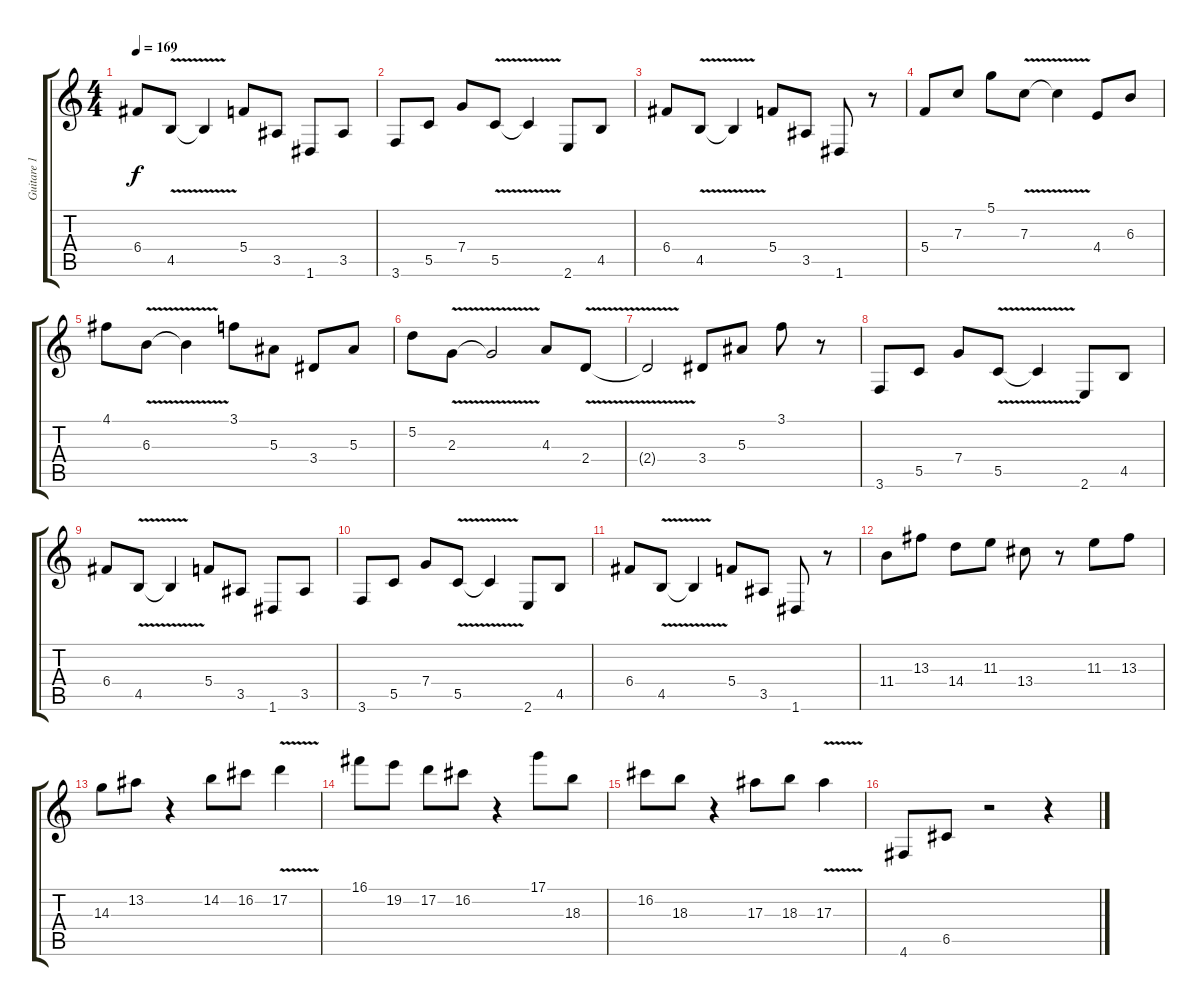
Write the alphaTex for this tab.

\track ("Guitare 1" "Guitare 1") {instrument distortionguitar}
\staff {score tabs}
\tuning (D4 A3 F3 C3 G2 D2) {hide}
\ts (4 4)
\tempo 169
\clef g2
\ks c
6.4.8{dy f} 4.5{v}.8 4.5{t}.4 5.4.8 3.5.8 1.6.8 3.5.8 |
3.6.8 5.5.8 7.4.8 5.5{v}.8 5.5{t}.4 2.6.8 4.5.8 |
6.4.8 4.5{v}.8 4.5{t}.4 5.4.8 3.5.8 1.6.8 r.8 |
5.4.8 7.3.8 5.1.8 7.3{v}.8 7.3{t}.4 4.4.8 6.3.8 |
4.1.8 6.3{v}.8 6.3{t}.4 3.1.8 5.3.8 3.4.8 5.3.8 |
5.2.8 2.3{v}.8 2.3{t}.2 4.3.8 2.4{v}.8 |
2.4{t}.2 3.4.8 5.3.8 3.1.8 r.8 |
3.6.8 5.5.8 7.4.8 5.5{v}.8 5.5{t}.4 2.6.8 4.5.8 |
6.4.8 4.5{v}.8 4.5{t}.4 5.4.8 3.5.8 1.6.8 3.5.8 |
3.6.8 5.5.8 7.4.8 5.5{v}.8 5.5{t}.4 2.6.8 4.5.8 |
6.4.8 4.5{v}.8 4.5{t}.4 5.4.8 3.5.8 1.6.8 r.8 |
11.4.8 13.3.8 14.4.8 11.3.8 13.4.8 r.8 11.3.8 13.3.8 |
14.3.8 13.2.8 r.4 14.2.8 16.2.8 17.2{v}.4 |
16.1.8 19.2.8 17.2.8 16.2.8 r.4 17.1.8 18.3.8 |
16.2.8 18.3.8 r.4 17.3.8 18.3.8 17.3{v}.4 |
4.6.8 6.5.8 r.2 r.4
